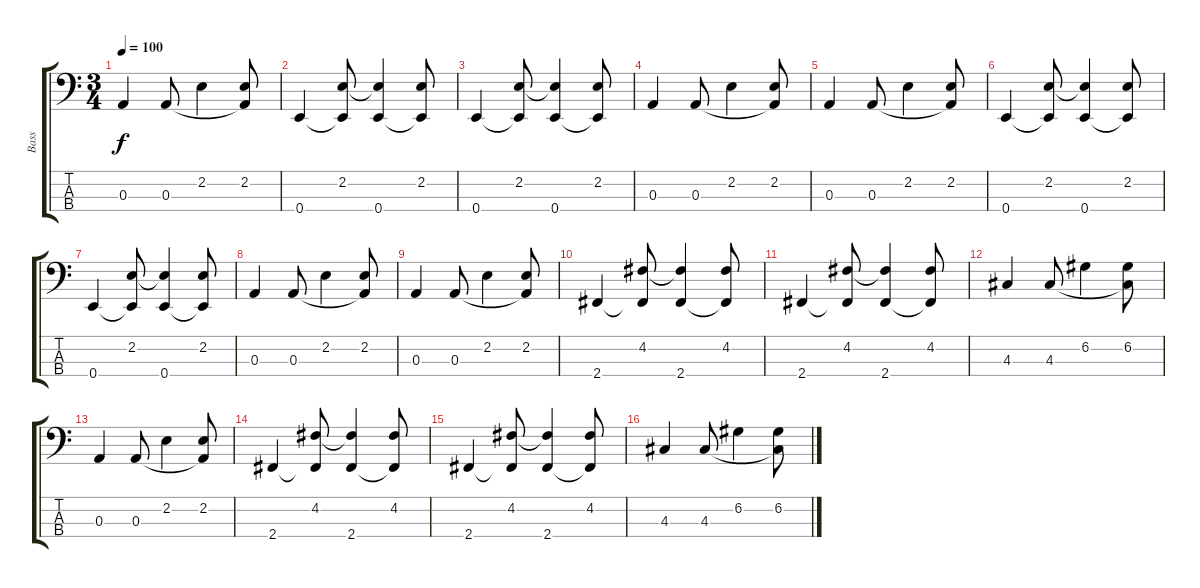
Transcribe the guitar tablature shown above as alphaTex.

\track ("Bass" "Bass") {instrument electricbassfinger}
\staff {score tabs}
\tuning (G2 D2 A1 E1) {hide}
\ts (3 4)
\tempo 100
\clef f4
\ks c
0.3.4{dy f} 0.3.8 2.2.4 (2.2 0.3{t}).8 |
0.4.4 (2.2 0.4{t}).8 (2.2{t} 0.4).4 (2.2 0.4{t}).8 |
0.4.4 (2.2 0.4{t}).8 (2.2{t} 0.4).4 (2.2 0.4{t}).8 |
0.3.4 0.3.8 2.2.4 (2.2 0.3{t}).8 |
0.3.4 0.3.8 2.2.4 (2.2 0.3{t}).8 |
0.4.4 (2.2 0.4{t}).8 (2.2{t} 0.4).4 (2.2 0.4{t}).8 |
0.4.4 (2.2 0.4{t}).8 (2.2{t} 0.4).4 (2.2 0.4{t}).8 |
0.3.4 0.3.8 2.2.4 (2.2 0.3{t}).8 |
0.3.4 0.3.8 2.2.4 (2.2 0.3{t}).8 |
2.4.4 (4.2 2.4{t}).8 (4.2{t} 2.4).4 (4.2 2.4{t}).8 |
2.4.4 (4.2 2.4{t}).8 (4.2{t} 2.4).4 (4.2 2.4{t}).8 |
4.3.4 4.3.8 6.2.4 (6.2 4.3{t}).8 |
0.3.4 0.3.8 2.2.4 (2.2 0.3{t}).8 |
2.4.4 (4.2 2.4{t}).8 (4.2{t} 2.4).4 (4.2 2.4{t}).8 |
2.4.4 (4.2 2.4{t}).8 (4.2{t} 2.4).4 (4.2 2.4{t}).8 |
4.3.4 4.3.8 6.2.4 (6.2 4.3{t}).8
